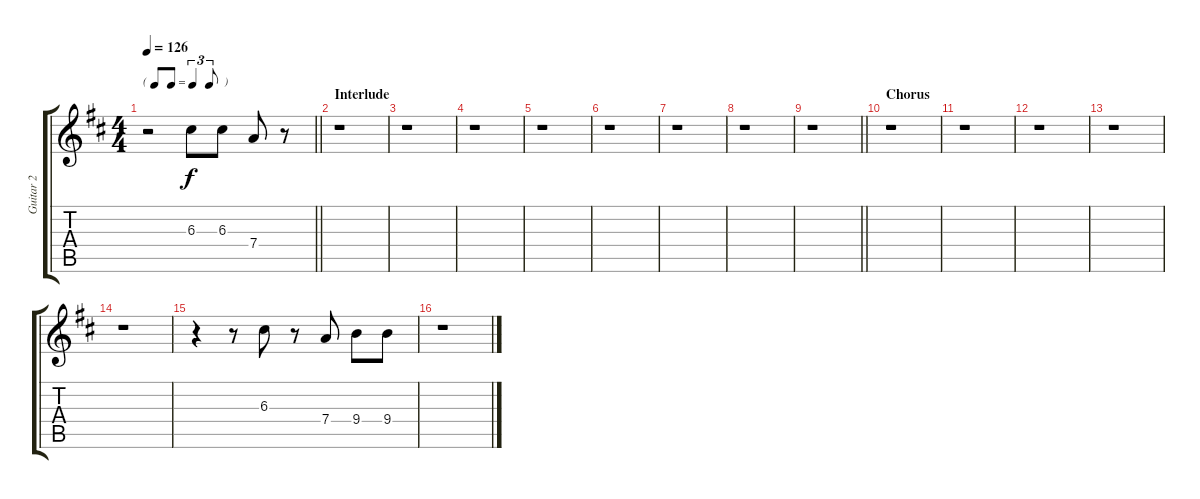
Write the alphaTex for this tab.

\track ("Guitar 2" "Guitar 2") {instrument electricguitarclean}
\staff {score tabs}
\tuning (E4 B3 G3 D3 A2 E2) {hide}
\ts (4 4)
\tf triplet8th
\tempo 126
\clef g2
\barLineRight lightlight
\ks d
r.2{dy f} 6.3.8 6.3.8 7.4.8 r.8 |
\section ("" "Interlude")
r.1 |
r.1 |
r.1 |
r.1 |
r.1 |
r.1 |
r.1 |
\barLineRight lightlight
r.1 |
\section ("" "Chorus")
r.1 |
r.1 |
r.1 |
r.1 |
r.1 |
r.4 r.8 6.3.8 r.8 7.4.8 9.4.8 9.4.8 |
r.1
